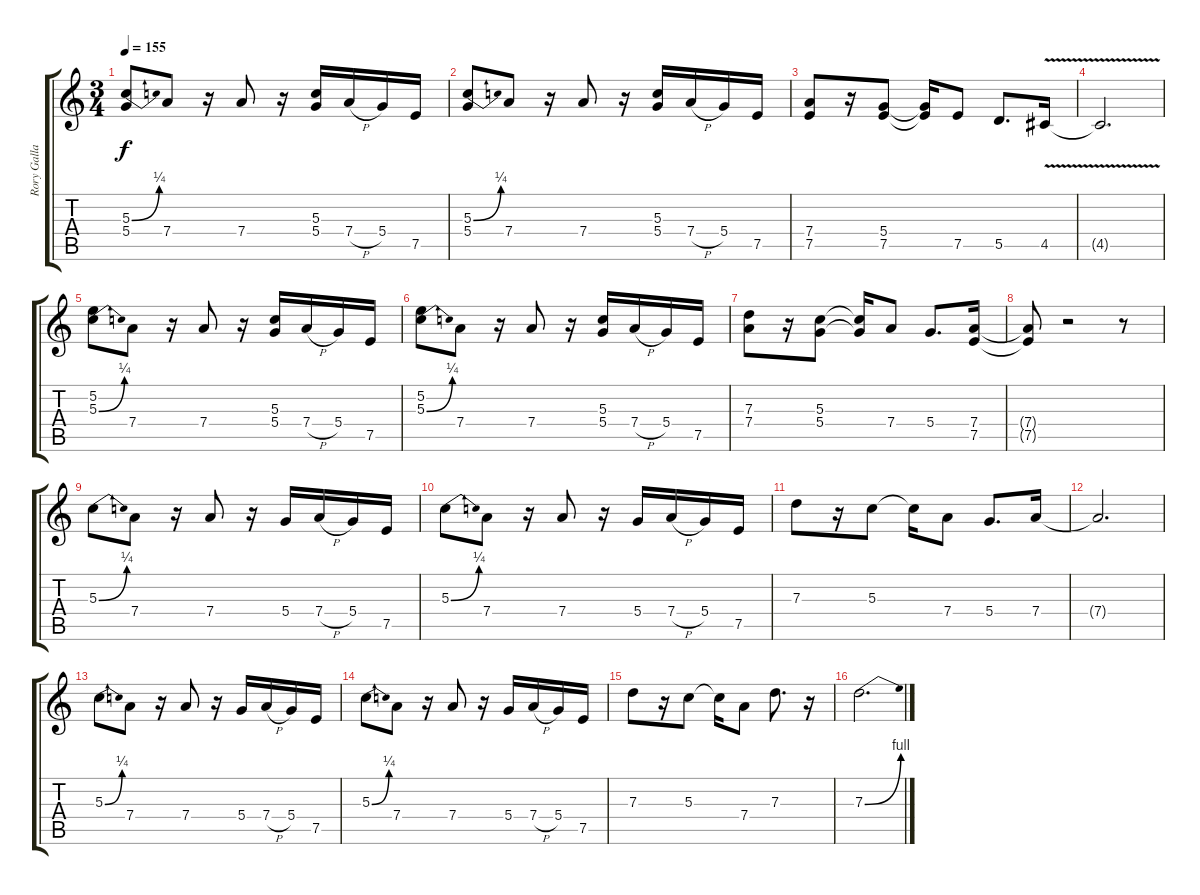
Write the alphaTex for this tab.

\track ("Rory Gallagher (For Sound)" "Rory Galla") {instrument electricguitarclean}
\staff {score tabs}
\tuning (E4 B3 G3 D3 A2 E2) {hide}
\ts (3 4)
\tempo 155
\clef g2
\ks c
(5.3{be (bend 0 0 60 1)} 5.4).8{dy f} 7.4.8 r.16 7.4.8 r.16 (5.3 5.4).16 7.4{h}.16 5.4.16 7.5.16 |
(5.3{be (bend 0 0 60 1)} 5.4).8 7.4.8 r.16 7.4.8 r.16 (5.3 5.4).16 7.4{h}.16 5.4.16 7.5.16 |
(7.4 7.5).8 r.16 (5.4 7.5).8 (5.4{t} 7.5{t}).16 7.5.8 5.5.8{d} 4.5{v}.16 |
4.5{t}.2{d} |
(5.2 5.3{be (bend 0 0 60 1)}).8 7.4.8 r.16 7.4.8 r.16 (5.3 5.4).16 7.4{h}.16 5.4.16 7.5.16 |
(5.2 5.3{be (bend 0 0 60 1)}).8 7.4.8 r.16 7.4.8 r.16 (5.3 5.4).16 7.4{h}.16 5.4.16 7.5.16 |
(7.3 7.4).8 r.16 (5.3 5.4).8 (5.3{t} 5.4{t}).16 7.4.8 5.4.8{d} (7.4 7.5).16 |
(7.4{t} 7.5{t}).8 r.2 r.8 |
5.3{be (bend 0 0 60 1)}.8 7.4.8 r.16 7.4.8 r.16 5.4.16 7.4{h}.16 5.4.16 7.5.16 |
5.3{be (bend 0 0 60 1)}.8 7.4.8 r.16 7.4.8 r.16 5.4.16 7.4{h}.16 5.4.16 7.5.16 |
7.3.8 r.16 5.3.8 5.3{t}.16 7.4.8 5.4.8{d} 7.4.16 |
7.4{t}.2{d} |
5.3{be (bend 0 0 60 1)}.8 7.4.8 r.16 7.4.8 r.16 5.4.16 7.4{h}.16 5.4.16 7.5.16 |
5.3{be (bend 0 0 60 1)}.8 7.4.8 r.16 7.4.8 r.16 5.4.16 7.4{h}.16 5.4.16 7.5.16 |
7.3.8 r.16 5.3.8 5.3{t}.16 7.4.8 7.3.8{d} r.16 |
7.3{be (bend 0 0 60 4)}.2{d}
